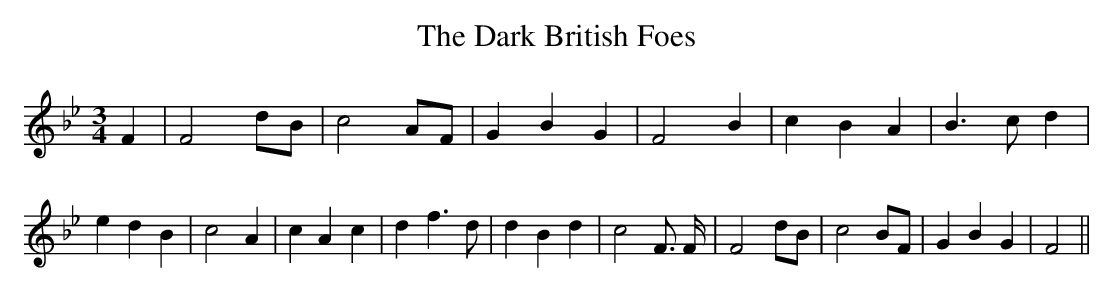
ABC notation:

X:1
T:The Dark British Foes
M:3/4
L:1/4
K:Bb
 F| F2 d/2B/2| c2 A/2F/2| G B G| F2 B| c B A| B3/2 c/2 d| e d B| c2 A|\
 c A c| d f3/2 d/2| d B d| c2 F3/4 F/4| F2 d/2B/2| c2 B/2F/2| G B G|\
 F2||
